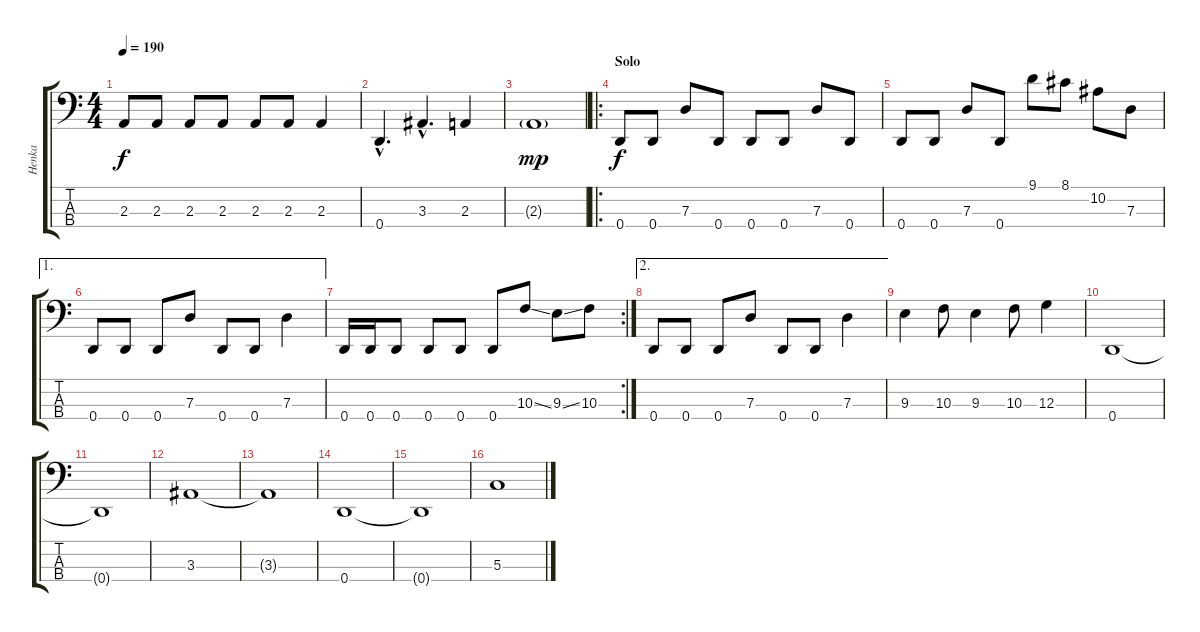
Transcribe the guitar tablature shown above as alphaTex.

\track ("Henka" "Henka") {instrument electricbasspick}
\staff {score tabs}
\tuning (F2 C2 G1 D1) {hide}
\ts (4 4)
\tempo 190
\clef f4
\ks c
2.3.8{dy f} 2.3.8 2.3.8 2.3.8 2.3.8 2.3.8 2.3.4 |
0.4{hac}.4{d} 3.3{hac}.4{d} 2.3.4 |
2.3{g}.1{dy mp} |
\ro
\section ("" "Solo")
0.4.8{dy f} 0.4.8 7.3.8 0.4.8 0.4.8 0.4.8 7.3.8 0.4.8 |
0.4.8 0.4.8 7.3.8 0.4.8 9.1.8 8.1.8 10.2.8 7.3.8 |
\ae 1
0.4.8 0.4.8 0.4.8 7.3.8 0.4.8 0.4.8 7.3.4 |
\rc 2
0.4.16 0.4.16 0.4.8 0.4.8 0.4.8 0.4.8 10.3{ss}.8 9.3{ss}.8 10.3.8 |
\ae 2
0.4.8 0.4.8 0.4.8 7.3.8 0.4.8 0.4.8 7.3.4 |
9.3.4 10.3.8 9.3.4 10.3.8 12.3.4 |
0.4.1 |
0.4{t}.1 |
3.3.1 |
3.3{t}.1 |
0.4.1 |
0.4{t}.1 |
5.3.1
